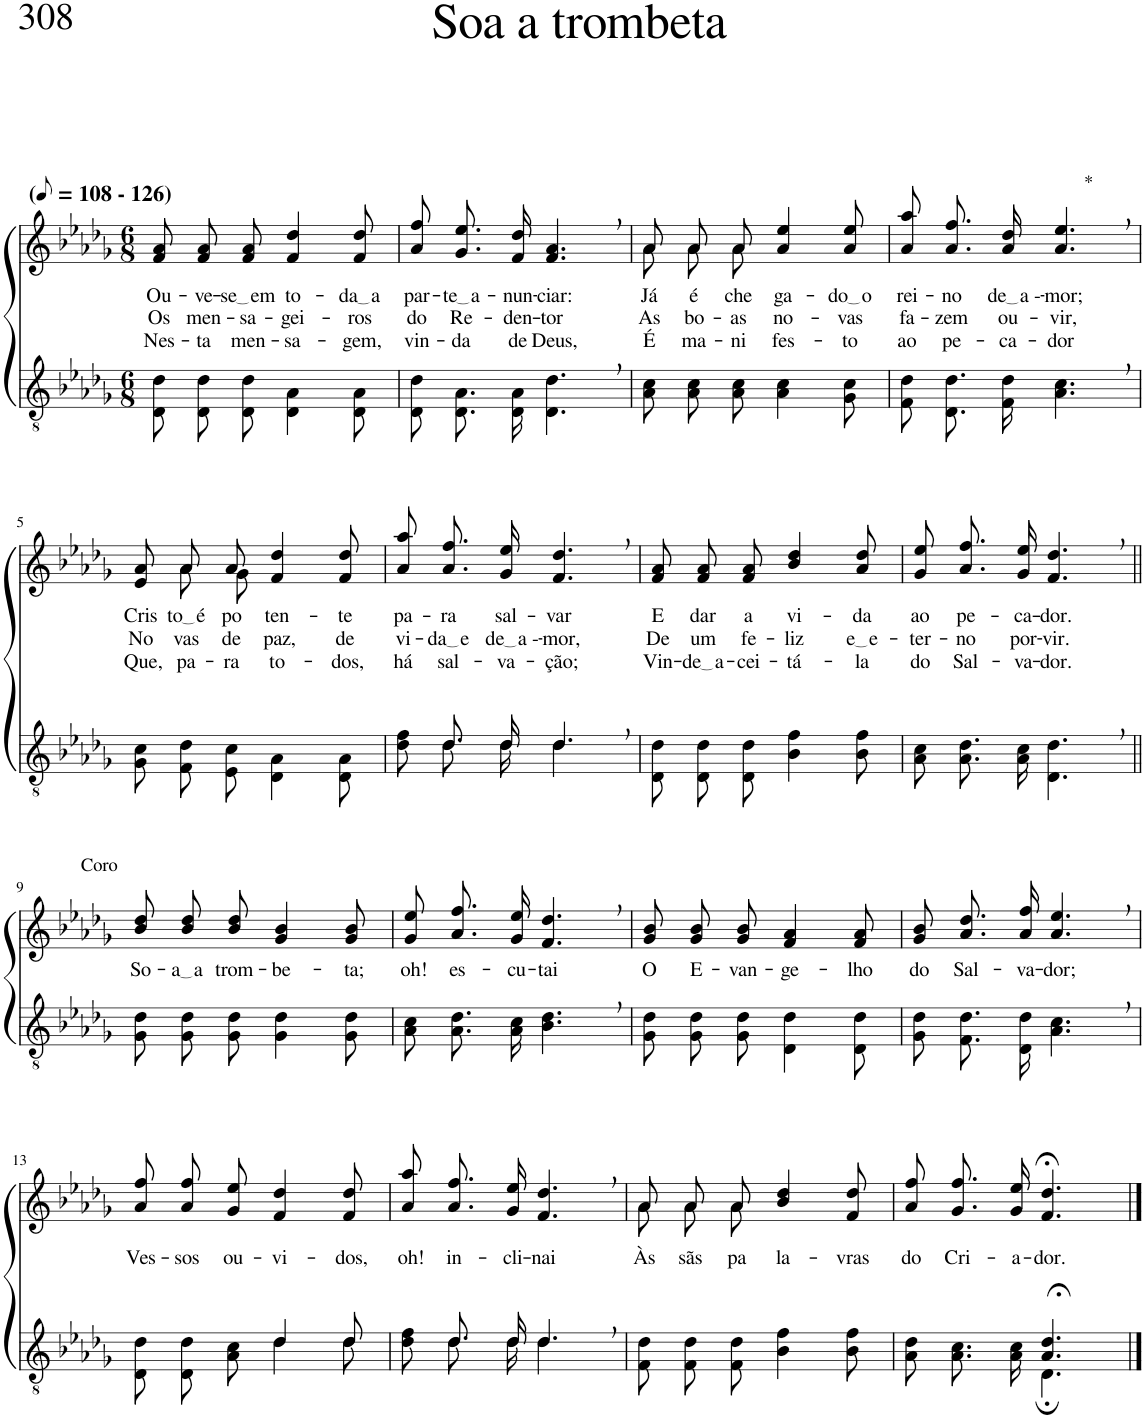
**kern	**kern	**text	**text	**text
*part2	*part1	*part1	*part1	*part1
*staff2	*staff1	*staff1	*staff1	*staff1
*I"Parte III e IV	*I"Parte I e II	*	*	*
*clefGv2	*clefG2	*	*	*
*Trd3c5	*Trd3c5	*	*	*
*k[b-e-a-d-g-]	*k[b-e-a-d-g-]	*	*	*
*M6/8	*M6/8	*	*	*
*MM54	*MM54	*	*	*
=1	=1	=1	=1	=1
!	!LO:TX:a:B:t=(	!	!	!
!	!LO:TX:a:B:t=- 126)	!	!	!
!	!	!LO:LY:b	!LO:LY:b	!LO:LY:b
8D-/ 8d-/L	8f/ 8a-/L	Ou-	Os	Nes-
!	!	!LO:LY:b	!LO:LY:b	!LO:LY:b
8D-/ 8d-/	8f/ 8a-/	-ve-	men-	-ta
!	!	!LO:LY:b	!LO:LY:b	!LO:LY:b
8D-/ 8d-/J	8f/ 8a-/J	se em	-sa-	men-
!	!	!LO:LY:b	!LO:LY:b	!LO:LY:b
4D-\ 4A-\	4f/ 4dd-/	to-	-gei-	-sa-
!	!	!LO:LY:b	!LO:LY:b	!LO:LY:b
8D-\ 8A-\	8f/ 8dd-/	da a	-ros	-gem,
=2	=2	=2	=2	=2
!	!	!LO:LY:b	!LO:LY:b	!LO:LY:b
8D-/ 8d-/L	8a-\ 8ff\L	par-	do	vin-
!	!	!LO:LY:b	!LO:LY:b	!LO:LY:b
8.D-/ 8.A-/	8.g-\ 8.ee-\	te a	Re-	-da
!	!	!LO:LY:b	!LO:LY:b	!LO:LY:b
16D-/ 16A-/Jk	16f\ 16dd-\Jk	-nun-	-den-	de
!	!	!LO:LY:b	!LO:LY:b	!LO:LY:b
4.D-\, 4.d-\,	4.f/, 4.a-/,	-ciar:	-tor	Deus,
=3	=3	=3	=3	=3
*	*^	*	*	*
!	!	!	!LO:LY:b	!LO:LY:b	!LO:LY:b
8A-\ 8c\L	8a-/L	8a-\L	Já	As	É
!	!	!	!LO:LY:b	!LO:LY:b	!LO:LY:b
8A-\ 8c\	8a-/	8a-\	é	bo-	ma-
!	!	!	!LO:LY:b	!LO:LY:b	!LO:LY:b
8A-\ 8c\J	8a-/J	8a-\J	che-	-as	-ni-
!	!	!	!LO:LY:b	!LO:LY:b	!LO:LY:b
4A-\ 4c\	4a-/ 4ee-/	4.ryy	-ga-	no-	-fes-
!	!	!	!LO:LY:b	!LO:LY:b	!LO:LY:b
8G-\ 8c\	8a-/ 8ee-/	.	do o	-vas	-to
*	*v	*v	*	*	*
=4	=4	=4	=4	=4
!	!	!LO:LY:b	!LO:LY:b	!LO:LY:b
8F/ 8d-/L	8a-\ 8aa-\L	rei-	fa-	ao
!	!	!LO:LY:b	!LO:LY:b	!LO:LY:b
8.D-/ 8.d-/	8.a-\ 8.ff\	-no	-zem	pe-
!	!	!LO:LY:b	!LO:LY:b	!LO:LY:b
16F/ 16d-/Jk	16a-\ 16dd-\Jk	de a -	ou-	-ca-
!	!LO:TX:a:t=*	!	!	!
!	!	!LO:LY:b	!LO:LY:b	!LO:LY:b
4.A-\, 4.c\,	4.a-/, 4.ee-/,	-mor;	-vir,	-dor
!!LO:LB:g=z
=5	=5	=5	=5	=5
!	!	!LO:LY:b	!LO:LY:b	!LO:LY:b
*	*^	*	*	*
8G-/ 8c/L	8e-/ 8a-/L	8ryy	Cris-	No-	Que,
!	!	!	!LO:LY:b	!LO:LY:b	!LO:LY:b
8F/ 8d-/	8a-/	8a-\L	to é	-vas	pa-
!	!	!	!LO:LY:b	!LO:LY:b	!LO:LY:b
8E-/ 8c/J	8a-/J	8g-\J	po-	de	-ra
!	!	!	!LO:LY:b	!LO:LY:b	!LO:LY:b
4D-\ 4A-\	4f/ 4dd-/	4.ryy	-ten-	paz,	to-
!	!	!	!LO:LY:b	!LO:LY:b	!LO:LY:b
8D-\ 8A-\	8f/ 8dd-/	.	-te	de	-dos,
*	*v	*v	*	*	*
=6	=6	=6	=6	=6
*^	*	*	*	*
!	!	!	!LO:LY:b	!LO:LY:b	!LO:LY:b
8d-\ 8f\L	8ryy	8a-\ 8aa-\L	pa-	vi-	há
!	!	!	!LO:LY:b	!LO:LY:b	!LO:LY:b
8.d-\	8.d-/L	8.a-\ 8.ff\	-ra	da e	sal-
!	!	!	!LO:LY:b	!LO:LY:b	!LO:LY:b
16d-\Jk	16d-/Jk	16g-\ 16ee-\Jk	sal-	de a -	-va-
!	!	!	!LO:LY:b	!LO:LY:b	!LO:LY:b
4.d-,\	4.d-/	4.f/, 4.dd-/,	-var	-mor,	-ção;
=7	=7	=7	=7	=7	=7
!	!	!	!LO:LY:b	!LO:LY:b	!LO:LY:b
*v	*v	*	*	*	*
8D-/ 8d-/L	8f/ 8a-/L	E	De	Vin-
!	!	!LO:LY:b	!LO:LY:b	!LO:LY:b
8D-/ 8d-/	8f/ 8a-/	dar	um	de a
!	!	!LO:LY:b	!LO:LY:b	!LO:LY:b
8D-/ 8d-/J	8f/ 8a-/J	a	fe-	-cei-
!	!	!LO:LY:b	!LO:LY:b	!LO:LY:b
4B-\ 4f\	4b-/ 4dd-/	vi-	-liz	-tá-
!	!	!LO:LY:b	!LO:LY:b	!LO:LY:b
8B-\ 8f\	8a-/ 8dd-/	-da	e e	-la
=8	=8	=8	=8	=8
!	!	!LO:LY:b	!LO:LY:b	!LO:LY:b
8A-\ 8c\L	8g-\ 8ee-\L	ao	-ter-	do
!	!	!LO:LY:b	!LO:LY:b	!LO:LY:b
8.A-\ 8.d-\	8.a-\ 8.ff\	pe-	-no	Sal-
!	!	!LO:LY:b	!LO:LY:b	!LO:LY:b
16A-\ 16c\Jk	16g-\ 16ee-\Jk	-ca-	por-	-va-
!	!	!LO:LY:b	!LO:LY:b	!LO:LY:b
4.D-\, 4.d-\,	4.f/, 4.dd-/,	-dor.	-vir.	-dor.
!!LO:LB:g=z
=9||	=9||	=9||	=9||	=9||
!	!LO:TX:a:t=Coro	!	!	!
!	!	!LO:LY:b	!	!
8G-\ 8d-\L	8b-\ 8dd-\L	So-	.	.
!	!	!LO:LY:b	!	!
8G-\ 8d-\	8b-\ 8dd-\	a a	.	.
!	!	!LO:LY:b	!	!
8G-\ 8d-\J	8b-\ 8dd-\J	trom-	.	.
!	!	!LO:LY:b	!	!
4G-\ 4d-\	4g-/ 4b-/	-be-	.	.
!	!	!LO:LY:b	!	!
8G-\ 8d-\	8g-/ 8b-/	-ta;	.	.
=10	=10	=10	=10	=10
!	!	!LO:LY:b	!	!
8A-\ 8c\L	8g-\ 8ee-\L	oh!	.	.
!	!	!LO:LY:b	!	!
8.A-\ 8.d-\	8.a-\ 8.ff\	es-	.	.
!	!	!LO:LY:b	!	!
16A-\ 16c\Jk	16g-\ 16ee-\Jk	-cu-	.	.
!	!	!LO:LY:b	!	!
4.B-\, 4.d-\,	4.f/, 4.dd-/,	-tai	.	.
=11	=11	=11	=11	=11
!	!	!LO:LY:b	!	!
8G-\ 8d-\L	8g-/ 8b-/L	O	.	.
!	!	!LO:LY:b	!	!
8G-\ 8d-\	8g-/ 8b-/	E-	.	.
!	!	!LO:LY:b	!	!
8G-\ 8d-\J	8g-/ 8b-/J	-van-	.	.
!	!	!LO:LY:b	!	!
4D-\ 4d-\	4f/ 4a-/	-ge-	.	.
!	!	!LO:LY:b	!	!
8D-\ 8d-\	8f/ 8a-/	-lho	.	.
=12	=12	=12	=12	=12
!	!	!LO:LY:b	!	!
8G-\ 8d-\L	8g-\ 8b-\L	do	.	.
!	!	!LO:LY:b	!	!
8.F\ 8.d-\	8.a-\ 8.dd-\	Sal-	.	.
!	!	!LO:LY:b	!	!
16D-\ 16d-\Jk	16a-\ 16ff\Jk	-va-	.	.
!	!	!LO:LY:b	!	!
4.A-\, 4.c\,	4.a-/, 4.ee-/,	-dor;	.	.
!!LO:LB:g=z
=13	=13	=13	=13	=13
*^	*	*	*	*
!	!	!	!LO:LY:b	!	!
4.ryy	8D-/ 8d-/L	8a-\ 8ff\L	Ves-	.	.
!	!	!	!LO:LY:b	!	!
.	8D-/ 8d-/	8a-\ 8ff\	-sos	.	.
!	!	!	!LO:LY:b	!	!
.	8A-/ 8c/J	8g-\ 8ee-\J	ou-	.	.
!	!	!	!LO:LY:b	!	!
4d-/	4d-\	4f/ 4dd-/	-vi-	.	.
!	!	!	!LO:LY:b	!	!
8d-/	8d-\	8f/ 8dd-/	-dos,	.	.
=14	=14	=14	=14	=14	=14
!	!	!	!LO:LY:b	!	!
8d-\ 8f\L	8ryy	8a-\ 8aa-\L	oh!	.	.
!	!	!	!LO:LY:b	!	!
8.d-\	8.d-/L	8.a-\ 8.ff\	in-	.	.
!	!	!	!LO:LY:b	!	!
16d-\Jk	16d-/Jk	16g-\ 16ee-\Jk	-cli-	.	.
!	!	!	!LO:LY:b	!	!
4.d-,\	4.d-/	4.f/, 4.dd-/,	-nai	.	.
=15	=15	=15	=15	=15	=15
*	*	*^	*	*	*
!	!	!	!	!LO:LY:b	!	!
*v	*v	*	*	*	*	*
8F/ 8d-/L	8a-/L	8a-\L	Às	.	.
!	!	!	!LO:LY:b	!	!
8F/ 8d-/	8a-/	8a-\	sãs	.	.
!	!	!	!LO:LY:b	!	!
8F/ 8d-/J	8a-/J	8a-\J	pa-	.	.
!	!	!	!LO:LY:b	!	!
4B-\ 4f\	4b-/ 4dd-/	4.ryy	-la-	.	.
!	!	!	!LO:LY:b	!	!
8B-\ 8f\	8f/ 8dd-/	.	-vras	.	.
*	*v	*v	*	*	*
=16	=16	=16	=16	=16
*^	*	*	*	*
!	!	!	!LO:LY:b	!	!
4.ryy	8A-\ 8d-\L	8a-\ 8ff\L	do	.	.
!	!	!	!LO:LY:b	!	!
.	8.A-\ 8.c\	8.g-\ 8.ff\	Cri-	.	.
!	!	!	!LO:LY:b	!	!
.	16A-\ 16c\Jk	16g-\ 16ee-\Jk	-a-	.	.
!	!	!	!LO:LY:b	!	!
4.A-/;< 4.d-/;<	4.D-;\	4.f/;< 4.dd-/;<	-dor.	.	.
*v	*v	*	*	*	*
==	==	==	==	==
*-	*-	*-	*-	*-
